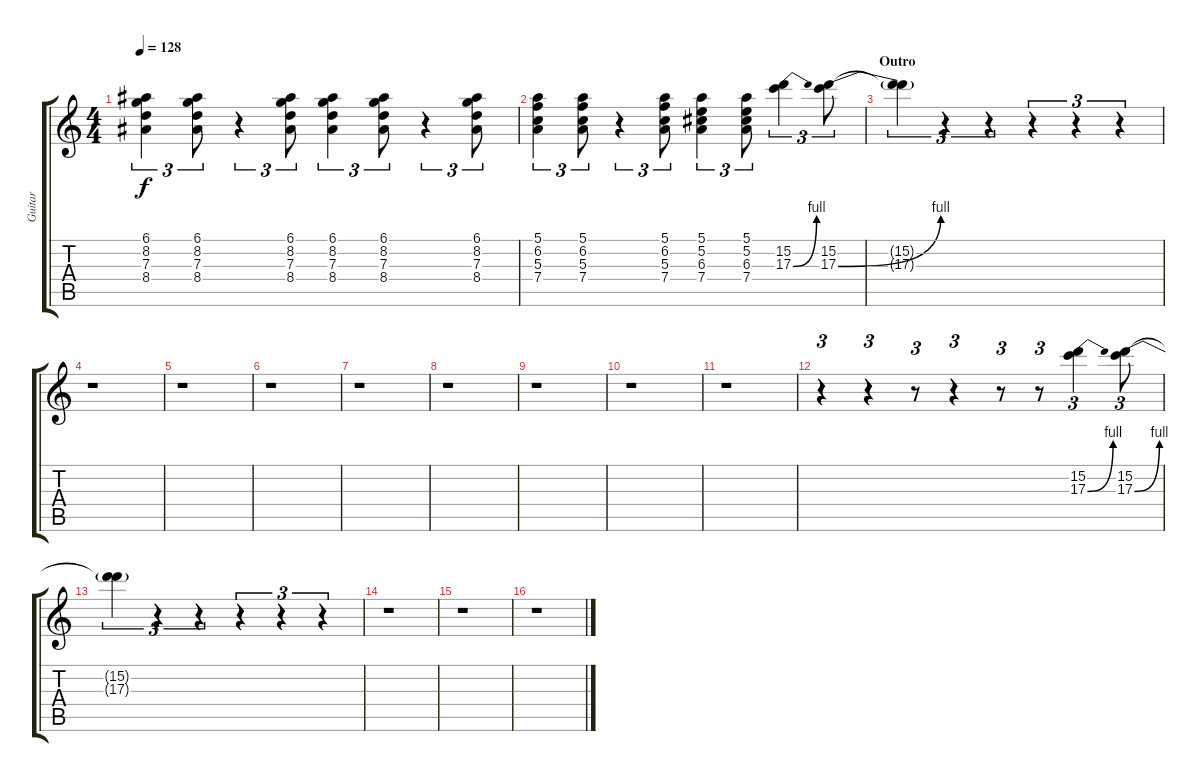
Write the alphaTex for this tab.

\track ("Guitar" "Guitar") {instrument distortionguitar}
\staff {score tabs}
\tuning (E4 B3 G3 D3 A2 D2) {hide}
\ts (4 4)
\tempo 128
\clef g2
\ks c
(6.1 8.2 7.3 8.4).4{tu (3 2) dy f} (6.1 8.2 7.3 8.4).8{tu (3 2)} r.4{tu (3 2)} (6.1 8.2 7.3 8.4).8{tu (3 2)} (6.1 8.2 7.3 8.4).4{tu (3 2)} (6.1 8.2 7.3 8.4).8{tu (3 2)} r.4{tu (3 2)} (6.1 8.2 7.3 8.4).8{tu (3 2)} |
(5.1 6.2 5.3 7.4).4{tu (3 2)} (5.1 6.2 5.3 7.4).8{tu (3 2)} r.4{tu (3 2)} (5.1 6.2 5.3 7.4).8{tu (3 2)} (5.1 5.2 6.3 7.4).4{tu (3 2)} (5.1 5.2 6.3 7.4).8{tu (3 2)} (15.2 17.3{be (bend 0 0 60 4)}).4{tu (3 2)} (15.2 17.3{be (bend 0 0 60 4)}).8{tu (3 2)} |
\section ("" "Outro")
(15.2{t} 17.3{t}).4{tu (3 2)} r.4{tu (3 2)} r.4{tu (3 2)} r.4{tu (3 2)} r.4{tu (3 2)} r.4{tu (3 2)} |
r.1 |
r.1 |
r.1 |
r.1 |
r.1 |
r.1 |
r.1 |
r.1 |
r.4{tu (3 2)} r.4{tu (3 2)} r.8{tu (3 2)} r.4{tu (3 2)} r.8{tu (3 2)} r.8{tu (3 2)} (15.2 17.3{be (bend 0 0 60 4)}).4{tu (3 2)} (15.2 17.3{be (bend 0 0 60 4)}).8{tu (3 2)} |
(15.2{t} 17.3{t}).4{tu (3 2)} r.4{tu (3 2)} r.4{tu (3 2)} r.4{tu (3 2)} r.4{tu (3 2)} r.4{tu (3 2)} |
r.1 |
r.1 |
r.1
